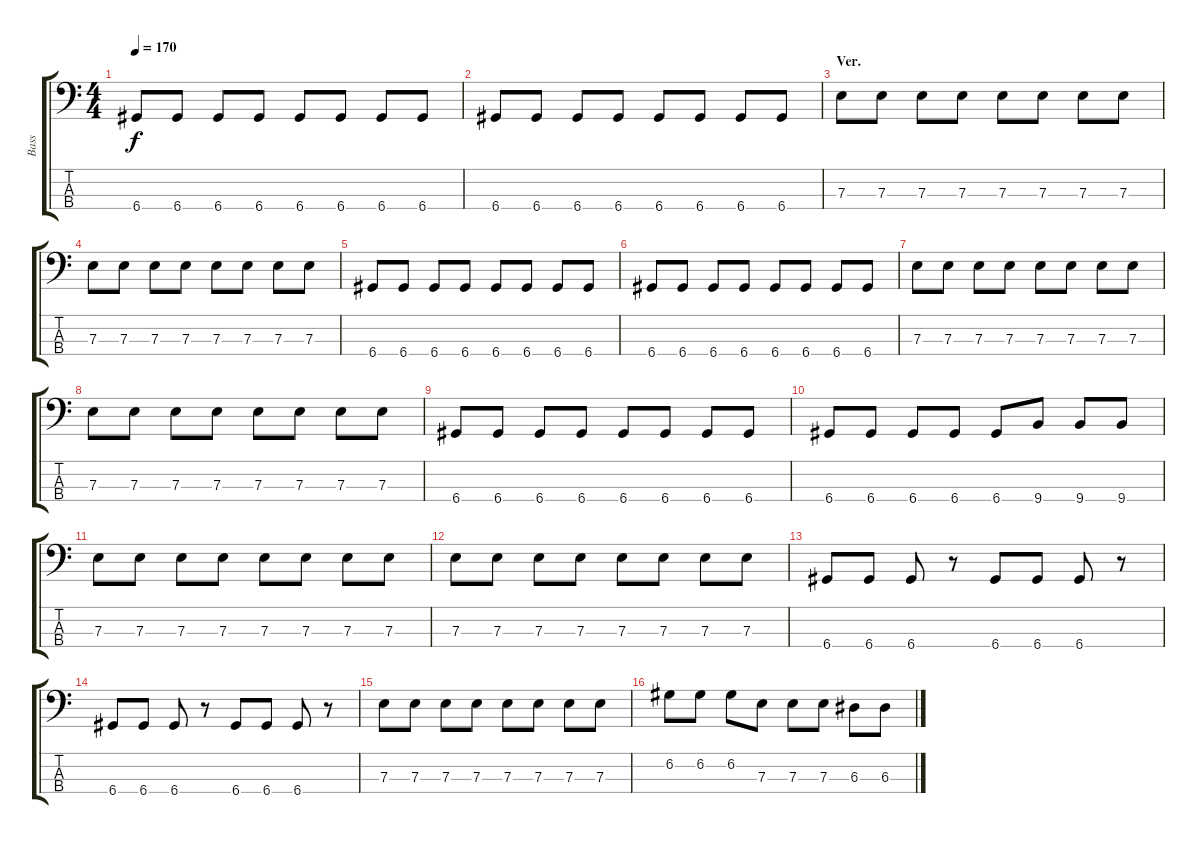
\track ("Bass" "Bass") {instrument electricbasspick}
\staff {score tabs}
\tuning (G2 D2 A1 D1) {hide}
\ts (4 4)
\tempo 170
\clef f4
\ks c
6.4.8{dy f} 6.4.8 6.4.8 6.4.8 6.4.8 6.4.8 6.4.8 6.4.8 |
6.4.8 6.4.8 6.4.8 6.4.8 6.4.8 6.4.8 6.4.8 6.4.8 |
\section ("" "Ver.")
7.3.8 7.3.8 7.3.8 7.3.8 7.3.8 7.3.8 7.3.8 7.3.8 |
7.3.8 7.3.8 7.3.8 7.3.8 7.3.8 7.3.8 7.3.8 7.3.8 |
6.4.8 6.4.8 6.4.8 6.4.8 6.4.8 6.4.8 6.4.8 6.4.8 |
6.4.8 6.4.8 6.4.8 6.4.8 6.4.8 6.4.8 6.4.8 6.4.8 |
7.3.8 7.3.8 7.3.8 7.3.8 7.3.8 7.3.8 7.3.8 7.3.8 |
7.3.8 7.3.8 7.3.8 7.3.8 7.3.8 7.3.8 7.3.8 7.3.8 |
6.4.8 6.4.8 6.4.8 6.4.8 6.4.8 6.4.8 6.4.8 6.4.8 |
6.4.8 6.4.8 6.4.8 6.4.8 6.4.8 9.4.8 9.4.8 9.4.8 |
7.3.8 7.3.8 7.3.8 7.3.8 7.3.8 7.3.8 7.3.8 7.3.8 |
7.3.8 7.3.8 7.3.8 7.3.8 7.3.8 7.3.8 7.3.8 7.3.8 |
6.4.8 6.4.8 6.4.8 r.8 6.4.8 6.4.8 6.4.8 r.8 |
6.4.8 6.4.8 6.4.8 r.8 6.4.8 6.4.8 6.4.8 r.8 |
7.3.8 7.3.8 7.3.8 7.3.8 7.3.8 7.3.8 7.3.8 7.3.8 |
6.2.8 6.2.8 6.2.8 7.3.8 7.3.8 7.3.8 6.3.8 6.3.8
